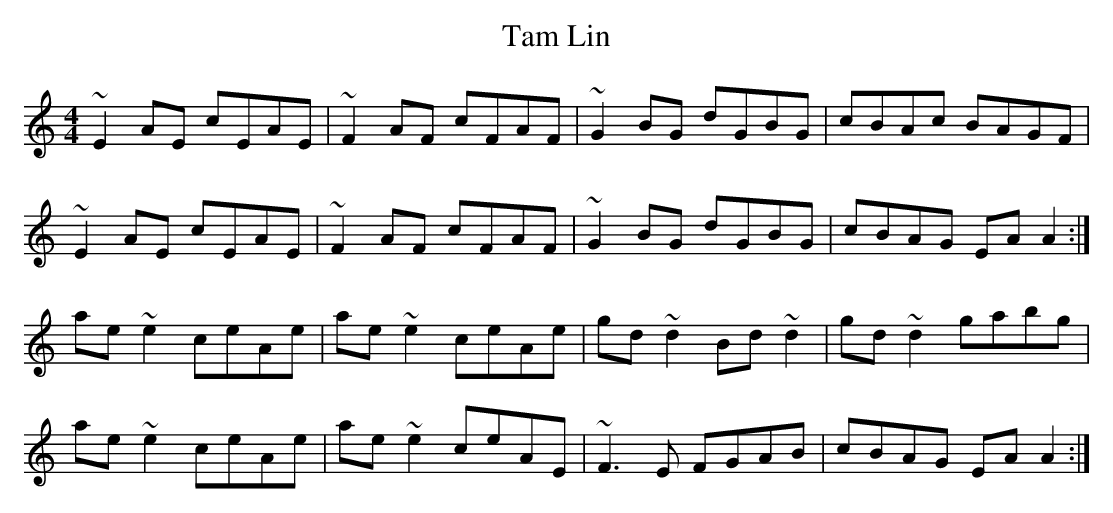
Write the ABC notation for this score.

X:1
T:Tam Lin
L:1/8
M:4/4
K:Am
~E2AE cEAE|~F2AF cFAF|~G2BG dGBG|cBAc BAGF|
~E2AE cEAE|~F2AF cFAF|~G2BG dGBG|cBAG EAA2:|
ae~e2 ceAe|ae~e2 ceAe|gd~d2 Bd~d2|gd~d2 gabg|
ae~e2 ceAe|ae~e2 ceAE|~F3E FGAB|cBAG EAA2:|
